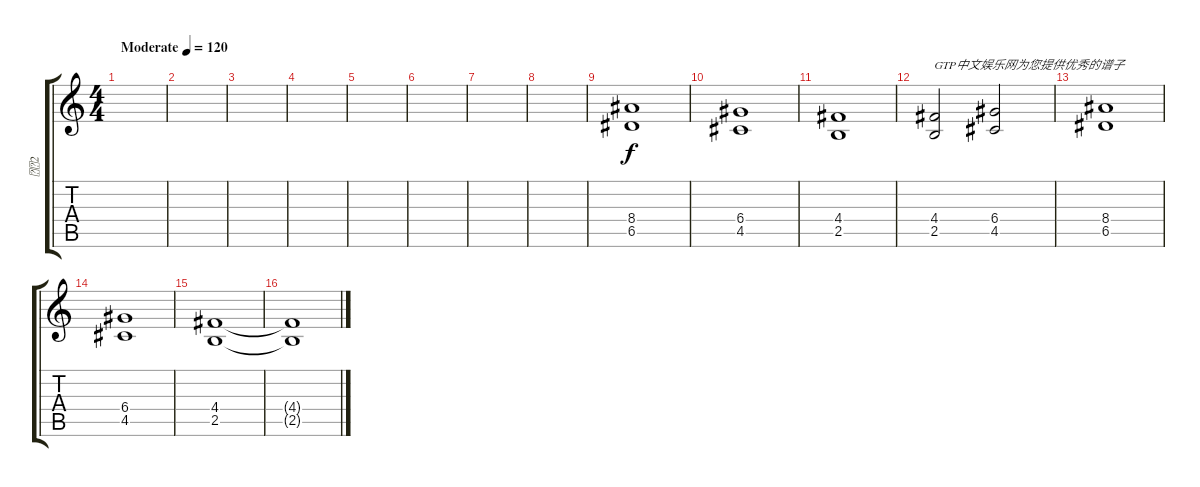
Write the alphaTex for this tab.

\track ("2" "2") {instrument distortionguitar}
\staff {score tabs}
\tuning (E4 B3 G3 D3 A2 E2) {hide}
\ts (4 4)
\tempo (120 "Moderate")
\clef g2
\ks c
|
|
|
|
|
|
|
|
(8.4 6.5).1 |
(6.4 4.5).1 |
(4.4 2.5).1 |
(4.4 2.5).2{txt "GTP中文娱乐网为您提供优秀的谱子"} (6.4 4.5).2 |
(8.4 6.5).1 |
(6.4 4.5).1 |
(4.4 2.5).1 |
(4.4{t} 2.5{t}).1
